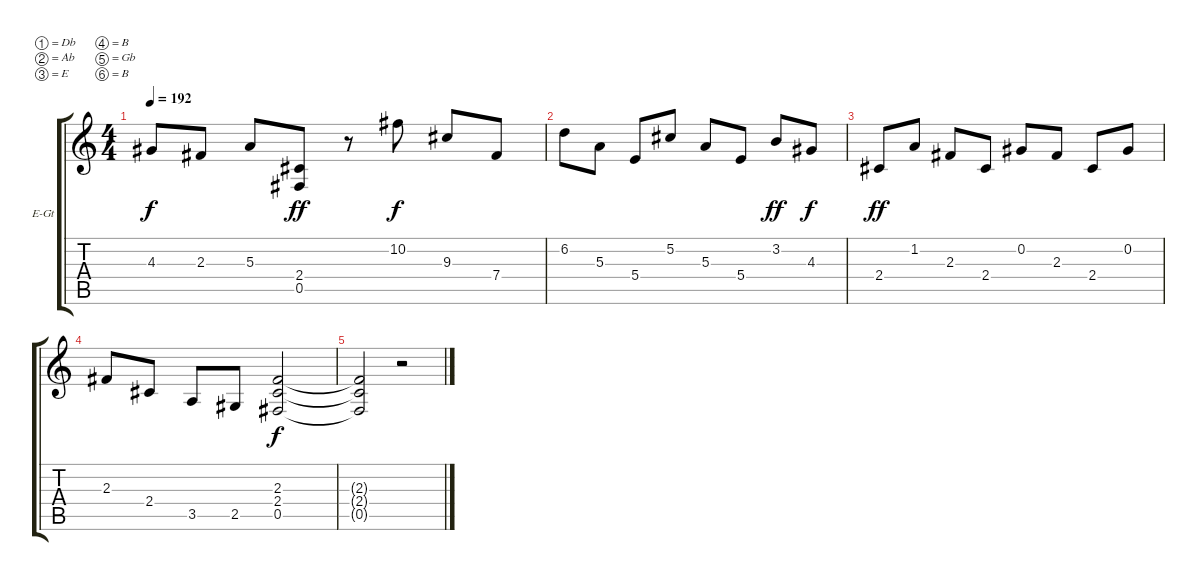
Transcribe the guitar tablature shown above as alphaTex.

\bracketExtendMode groupsimilarinstruments
\firstSystemTrackNameOrientation horizontal
\otherSystemsTrackNameOrientation horizontal
\track ("Guitar I" "E-Gt") {instrument distortionguitar}
\staff {score tabs}
\tuning (Db4 Ab3 E3 B2 Gb2 B1)
\ts (4 4)
\tempo 192
\clef g2
\ks c
4.3.8{dy f} 2.3.8 5.3.8 (2.4 0.5).8{dy ff} r.8 10.2.8{dy f} 9.3.8 7.4.8 |
6.2.8 5.3.8 5.4.8 5.2.8 5.3.8 5.4.8 3.2.8{dy ff} 4.3.8{dy f} |
2.4.8{dy ff} 1.2.8 2.3.8 2.4.8 0.2.8 2.3.8 2.4.8 0.2.8 |
2.3.8 2.4.8 3.5.8 2.5.8 (2.3 2.4 0.5).2{dy f} |
(2.3{t} 2.4{t} 0.5{t}).2 r.2
